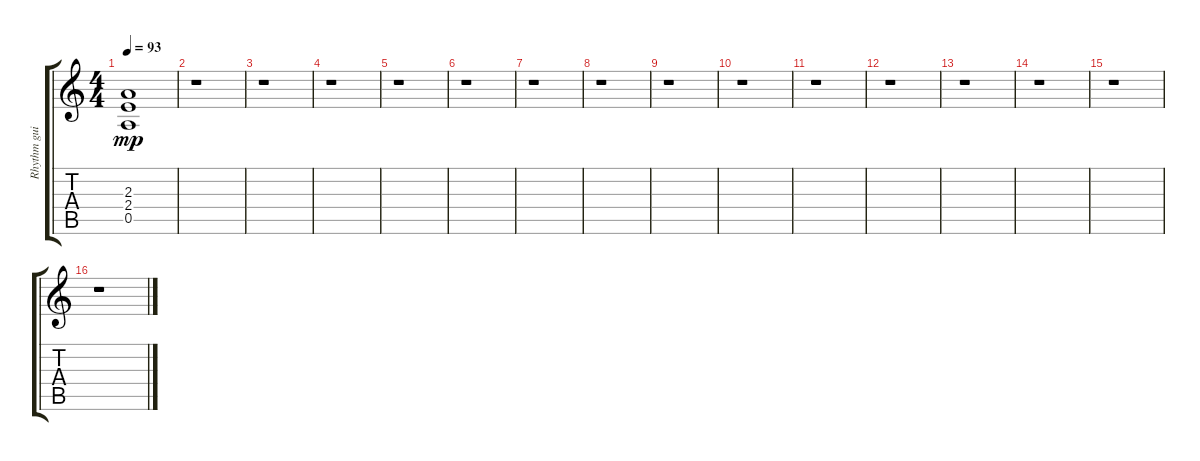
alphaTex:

\track ("Rhythm guitar" "Rhythm gui") {instrument overdrivenguitar}
\staff {score tabs}
\tuning (E4 B3 G3 D3 A2 E2) {hide}
\ts (4 4)
\tempo 93
\clef g2
\ks c
(2.3 2.4 0.5).1{dy mp} |
r.1 |
r.1 |
r.1 |
r.1 |
r.1 |
r.1 |
r.1 |
r.1 |
r.1 |
r.1 |
r.1 |
r.1 |
r.1 |
r.1 |
r.1
